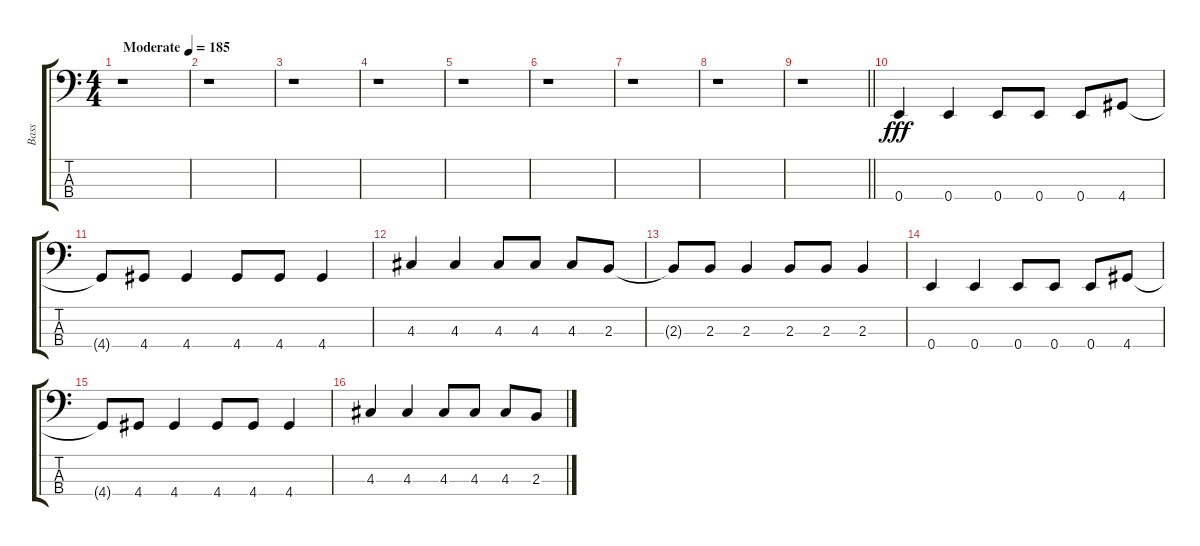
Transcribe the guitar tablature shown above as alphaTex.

\track ("Bass" "Bass") {instrument electricbassfinger}
\staff {score tabs}
\tuning (G2 D2 A1 E1) {hide}
\ts (4 4)
\tempo (185 "Moderate")
\clef f4
\ks c
r.1{dy fff instrument electricbassfinger} |
r.1 |
r.1 |
r.1 |
r.1 |
r.1 |
r.1 |
r.1 |
\barLineRight lightlight
r.1 |
0.4.4 0.4.4 0.4.8 0.4.8 0.4.8 4.4.8 |
4.4{t}.8 4.4.8 4.4.4 4.4.8 4.4.8 4.4.4 |
4.3.4 4.3.4 4.3.8 4.3.8 4.3.8 2.3.8 |
2.3{t}.8 2.3.8 2.3.4 2.3.8 2.3.8 2.3.4 |
0.4.4 0.4.4 0.4.8 0.4.8 0.4.8 4.4.8 |
4.4{t}.8 4.4.8 4.4.4 4.4.8 4.4.8 4.4.4 |
4.3.4 4.3.4 4.3.8 4.3.8 4.3.8 2.3.8
